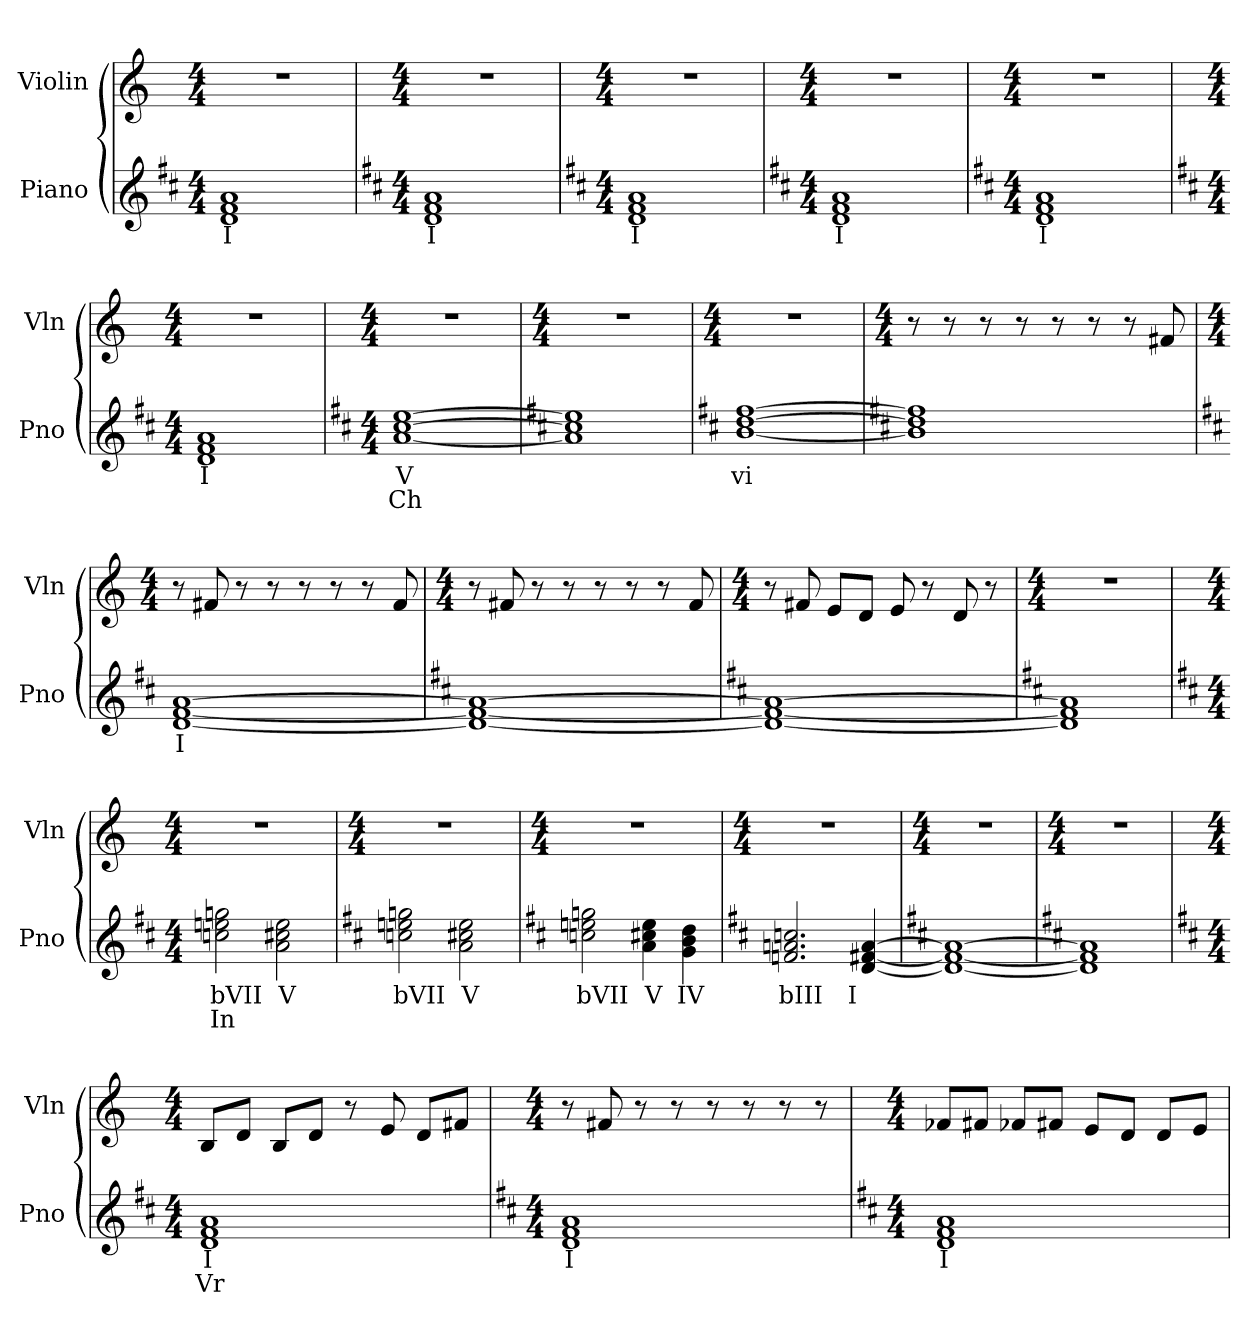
**kern	**text	**text	**kern
*part2	*part2	*part2	*part1
*staff2	*staff2	*staff2	*staff1
*I"Piano	*	*	*I"Violin
*I'Pno	*	*	*I'Vln
*k[f#c#]	*	*	*
*D:	*	*	*
*M4/4	*	*	*M4/4
=	=	=	=
1d 1f# 1a	I	.	1r
=	=	=	=
*k[f#c#]	*	*	*
*D:	*	*	*
*M4/4	*	*	*M4/4
1d 1f# 1a	I	.	1r
=	=	=	=
*k[f#c#]	*	*	*
*D:	*	*	*
*M4/4	*	*	*M4/4
1d 1f# 1a	I	.	1r
=	=	=	=
*k[f#c#]	*	*	*
*D:	*	*	*
*M4/4	*	*	*M4/4
1d 1f# 1a	I	.	1r
=	=	=	=
*k[f#c#]	*	*	*
*D:	*	*	*
*M4/4	*	*	*M4/4
1d 1f# 1a	I	.	1r
=	=	=	=
*k[f#c#]	*	*	*
*D:	*	*	*
*M4/4	*	*	*M4/4
1d 1f# 1a	I	.	1r
=	=	=	=
*k[f#c#]	*	*	*
*D:	*	*	*
*M4/4	*	*	*M4/4
[1a [1cc# [1ee	V	Ch	1r
=	=	=	=
*k[f#c#]	*	*	*
*D:	*	*	*
*	*	*	*M4/4
1a] 1cc#] 1ee]	.	.	1r
=	=	=	=
*k[f#c#]	*	*	*
*D:	*	*	*
*	*	*	*M4/4
[1b [1dd [1ff#	vi	.	1r
=	=	=	=
*k[f#c#]	*	*	*
*D:	*	*	*
*	*	*	*M4/4
1b] 1dd] 1ff#]	.	.	8r
.	.	.	8r
.	.	.	8r
.	.	.	8r
.	.	.	8r
.	.	.	8r
.	.	.	8r
.	.	.	8f#X
=	=	=	=
*k[f#c#]	*	*	*
*D:	*	*	*
*	*	*	*M4/4
[1d [1f# [1a	I	.	8r
.	.	.	8f#X
.	.	.	8r
.	.	.	8r
.	.	.	8r
.	.	.	8r
.	.	.	8r
.	.	.	8f#
=	=	=	=
*k[f#c#]	*	*	*
*D:	*	*	*
*	*	*	*M4/4
1d_ 1f#_ 1a_	.	.	8r
.	.	.	8f#X
.	.	.	8r
.	.	.	8r
.	.	.	8r
.	.	.	8r
.	.	.	8r
.	.	.	8f#
=	=	=	=
*k[f#c#]	*	*	*
*D:	*	*	*
*	*	*	*M4/4
1d_ 1f#_ 1a_	.	.	8r
.	.	.	8f#X
.	.	.	8eL
.	.	.	8dJ
.	.	.	8e
.	.	.	8r
.	.	.	8d
.	.	.	8r
=	=	=	=
*k[f#c#]	*	*	*
*D:	*	*	*
*	*	*	*M4/4
1d] 1f#] 1a]	.	.	1r
=	=	=	=
*k[f#c#]	*	*	*
*D:	*	*	*
*M4/4	*	*	*M4/4
2ccn 2een 2ggn	bVII	In	1r
2a 2cc#X 2ee	V	.	.
=	=	=	=
*k[f#c#]	*	*	*
*D:	*	*	*
*	*	*	*M4/4
2ccn 2een 2ggn	bVII	.	1r
2a 2cc#X 2ee	V	.	.
=	=	=	=
*k[f#c#]	*	*	*
*D:	*	*	*
*	*	*	*M4/4
2ccn 2een 2ggn	bVII	.	1r
4a 4cc#X 4ee	V	.	.
4g 4b 4dd	IV	.	.
=	=	=	=
*k[f#c#]	*	*	*
*D:	*	*	*
*	*	*	*M4/4
2.fn 2.an 2.ccn	bIII	.	1r
[4d [4f#X [4a	I	.	.
=	=	=	=
*k[f#c#]	*	*	*
*D:	*	*	*
*	*	*	*M4/4
1d_ 1f#_ 1a_	.	.	1r
=	=	=	=
*k[f#c#]	*	*	*
*D:	*	*	*
*	*	*	*M4/4
1d] 1f#] 1a]	.	.	1r
=	=	=	=
*k[f#c#]	*	*	*
*D:	*	*	*
*M4/4	*	*	*M4/4
1d 1f# 1a	I	Vr	8BL
.	.	.	8dJ
.	.	.	8BL
.	.	.	8dJ
.	.	.	8r
.	.	.	8e
.	.	.	8dL
.	.	.	8f#XJ
=	=	=	=
*k[f#c#]	*	*	*
*D:	*	*	*
*M4/4	*	*	*M4/4
1d 1f# 1a	I	.	8r
.	.	.	8f#X
.	.	.	8r
.	.	.	8r
.	.	.	8r
.	.	.	8r
.	.	.	8r
.	.	.	8r
=	=	=	=
*k[f#c#]	*	*	*
*D:	*	*	*
*M4/4	*	*	*M4/4
1d 1f# 1a	I	.	8f-XL
.	.	.	8f#XJ
.	.	.	8f-XL
.	.	.	8f#XJ
.	.	.	8eL
.	.	.	8dJ
.	.	.	8dL
.	.	.	8eJ
=	=	=	=
*-	*-	*-	*-
